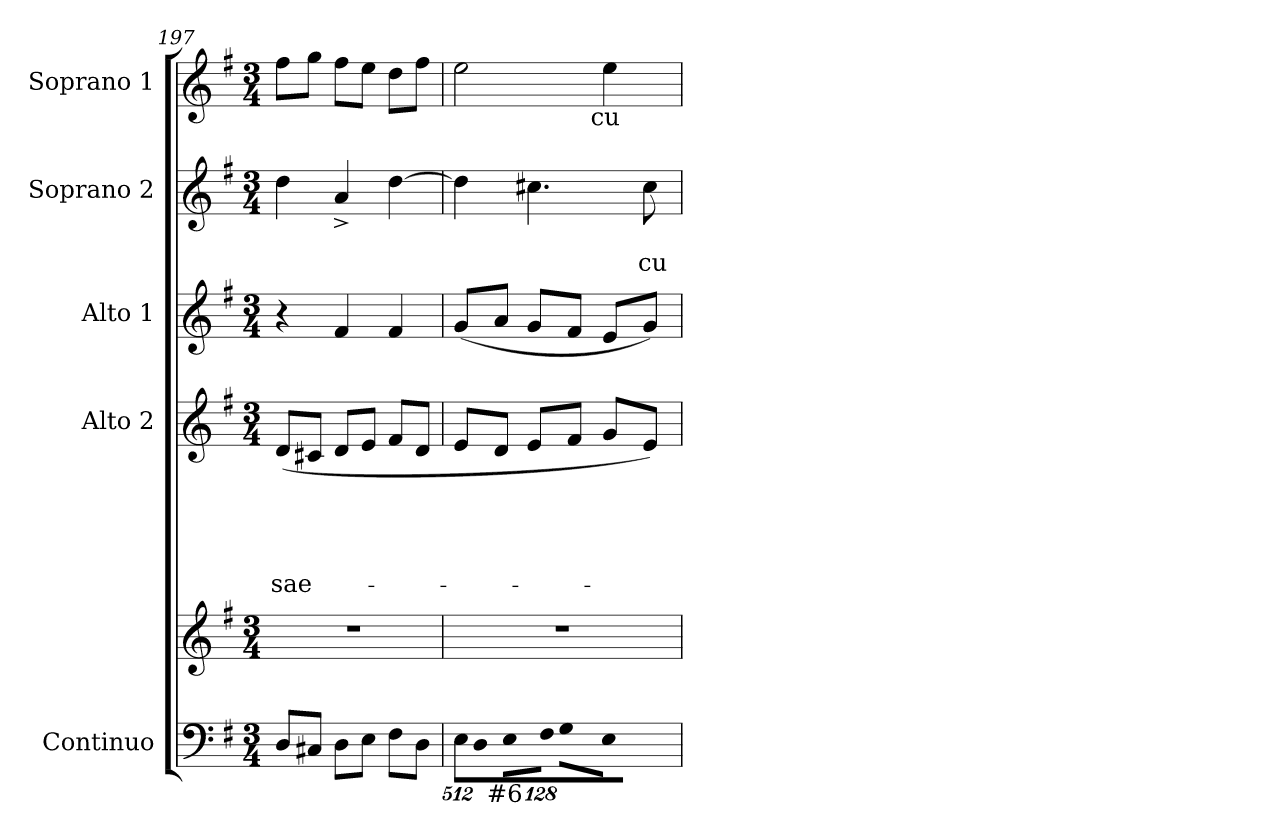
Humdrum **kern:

**kern	**kern	**kern	**text	**text	**text	**text	**text	**kern	**kern	**text	**text	**kern
*part5	*part5	*part4	*part4	*part4	*part4	*part4	*part4	*part3	*part2	*part2	*part2	*part1
*staff6	*staff5	*staff4	*staff4	*staff4	*staff4	*staff4	*staff4	*staff3	*staff2	*staff2	*staff2	*staff1
*I"Continuo	*	*I"Alto 2	*	*	*	*	*	*I"Alto 1	*I"Soprano 2	*	*	*I"Soprano 1
*	*	*I'A. 2	*	*	*	*	*	*I'A. 1	*I'S. 2	*	*	*I'S. 1
*clefF4	*clefG2	*clefG2	*	*	*	*	*	*clefG2	*clefG2	*	*	*clefG2
*k[f#]	*k[f#]	*k[f#]	*	*	*	*	*	*k[f#]	*k[f#]	*	*	*k[f#]
*G:	*G:	*G:	*	*	*	*	*	*G:	*G:	*	*	*G:
*M3/4	*M3/4	*M3/4	*	*	*	*	*	*M3/4	*M3/4	*	*	*M3/4
=197	=197	=197	=197	=197	=197	=197	=197	=197	=197	=197	=197	=197
!	!LO:N:vis=1	!	!	!	!	!	!LO:LY:b	!	!	!	!	!
8D/L	2.r	(>8d/L	.	.	.	.	sae-	4r	4dd\	.	.	8ff#\L
8C#X/J	.	8c#X/J	.	.	.	.	.	.	.	.	.	8gg\J
8D\L	.	8d/L	.	.	.	.	.	4f#/	4a^</	.	.	8ff#\L
8E\J	.	8e/J	.	.	.	.	.	.	.	.	.	8ee\J
8F#\L	.	8f#/L	.	.	.	.	.	4f#/	[>4dd\	.	.	8dd\L
8D\J	.	8d/J	.	.	.	.	.	.	.	.	.	8ff#\J
=198	=198	=198	=198	=198	=198	=198	=198	=198	=198	=198	=198	=198
*Xbrackettup	*	*	*	*	*	*	*	*	*	*	*	*
!LO:N:vis=8	!LO:N:vis=1	!	!	!	!	!	!	!	!	!	!	!
*^	*	*	*	*	*	*	*	*	*	*	*	*^
4096%293E\L	16..ryy	2.r	8e/L	.	.	.	.	.	(>8g/L	4dd\]	.	.	2ee\	4...ryy
!LO:N:vis=8	!	!	!	!	!	!	!	!	!	!	!	!	!	!
1024%73D\J	.	.	.	.	.	.	.	.	.	.	.	.	.	.
!	!LO:TX:b:t=#6	!	!	!	!	!	!	!	!	!	!	!	!	!
.	2ryy	.	.	.	.	.	.	.	.	.	.	.	.	.
.	.	.	8d/J	.	.	.	.	.	8a/J	.	.	.	.	.
!LO:N:vis=8	!	!	!	!	!	!	!	!	!	!	!	!	!	!
4096%293E\L	.	.	.	.	.	.	.	.	.	.	.	.	.	.
!LO:N:vis=8	!	!	!	!	!	!	!	!	!	!	!	!	!	!
1024%73F#\J	.	.	.	.	.	.	.	.	.	.	.	.	.	.
.	.	.	8e/L	.	.	.	.	.	8g/L	4.cc#X\	.	.	.	.
!LO:N:vis=8	!	!	!	!	!	!	!	!	!	!	!	!	!	!
4096%293G\L	.	.	.	.	.	.	.	.	.	.	.	.	.	.
!LO:N:vis=8	!	!	!	!	!	!	!	!	!	!	!	!	!	!
1024%73E\J	.	.	.	.	.	.	.	.	.	.	.	.	.	.
.	.	.	8f#/J	.	.	.	.	.	8f#/J	.	.	.	.	.
4096%1317ryy	.	.	.	.	.	.	.	.	.	.	.	.	.	.
!	!	!	!	!	!	!	!	!	!	!	!	!	!	!LO:TX:b:t=cu
.	.	.	.	.	.	.	.	.	.	.	.	.	.	4ryy
.	.	.	8g/L	.	.	.	.	.	8e/L	.	.	.	4ee\	.
.	8ryy	.	.	.	.	.	.	.	.	.	.	.	.	.
!	!	!	!	!	!	!	!	!	!	!	!	!LO:LY:b	!	!
.	.	.	8e/J)	.	.	.	.	.	8g/J)	8cc#\	.	-cu-	.	.
.	.	.	.	.	.	.	.	.	.	.	.	.	.	32ryy
.	64ryy	.	.	.	.	.	.	.	.	.	.	.	.	.
*v	*v	*	*	*	*	*	*	*	*	*	*	*	*v	*v
=	=	=	=	=	=	=	=	=	=	=	=	=
*-	*-	*-	*-	*-	*-	*-	*-	*-	*-	*-	*-	*-
